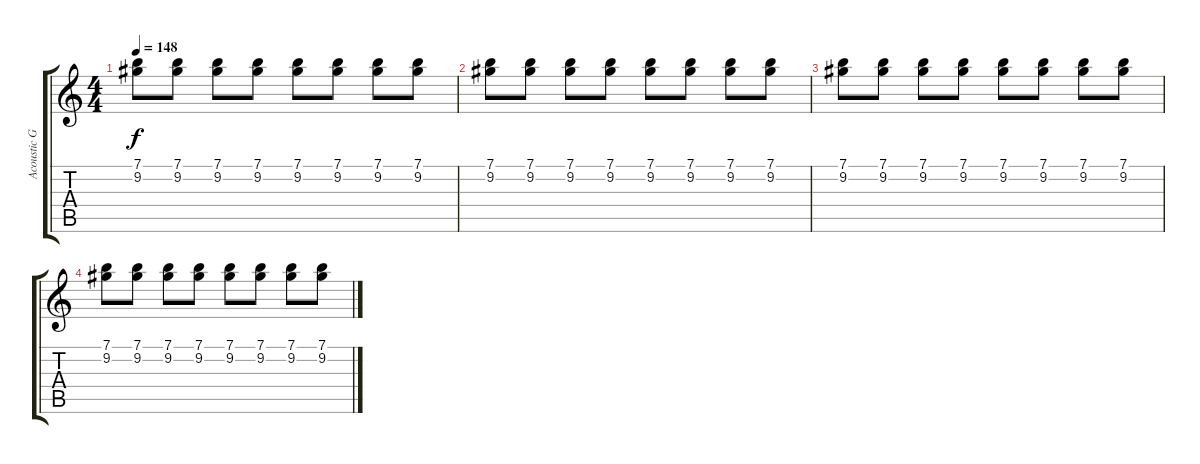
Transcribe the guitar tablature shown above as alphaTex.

\track ("Acoustic Guitar" "Acoustic G") {instrument acousticguitarsteel}
\staff {score tabs}
\tuning (E4 B3 G3 D3 A2 E2) {hide}
\ts (4 4)
\tempo 148
\clef g2
\ks c
(7.1 9.2).8{dy f} (7.1 9.2).8 (7.1 9.2).8 (7.1 9.2).8 (7.1 9.2).8 (7.1 9.2).8 (7.1 9.2).8 (7.1 9.2).8 |
(7.1 9.2).8 (7.1 9.2).8 (7.1 9.2).8 (7.1 9.2).8 (7.1 9.2).8 (7.1 9.2).8 (7.1 9.2).8 (7.1 9.2).8 |
(7.1 9.2).8 (7.1 9.2).8 (7.1 9.2).8 (7.1 9.2).8 (7.1 9.2).8 (7.1 9.2).8 (7.1 9.2).8 (7.1 9.2).8 |
(7.1 9.2).8 (7.1 9.2).8 (7.1 9.2).8 (7.1 9.2).8 (7.1 9.2).8 (7.1 9.2).8 (7.1 9.2).8 (7.1 9.2).8
